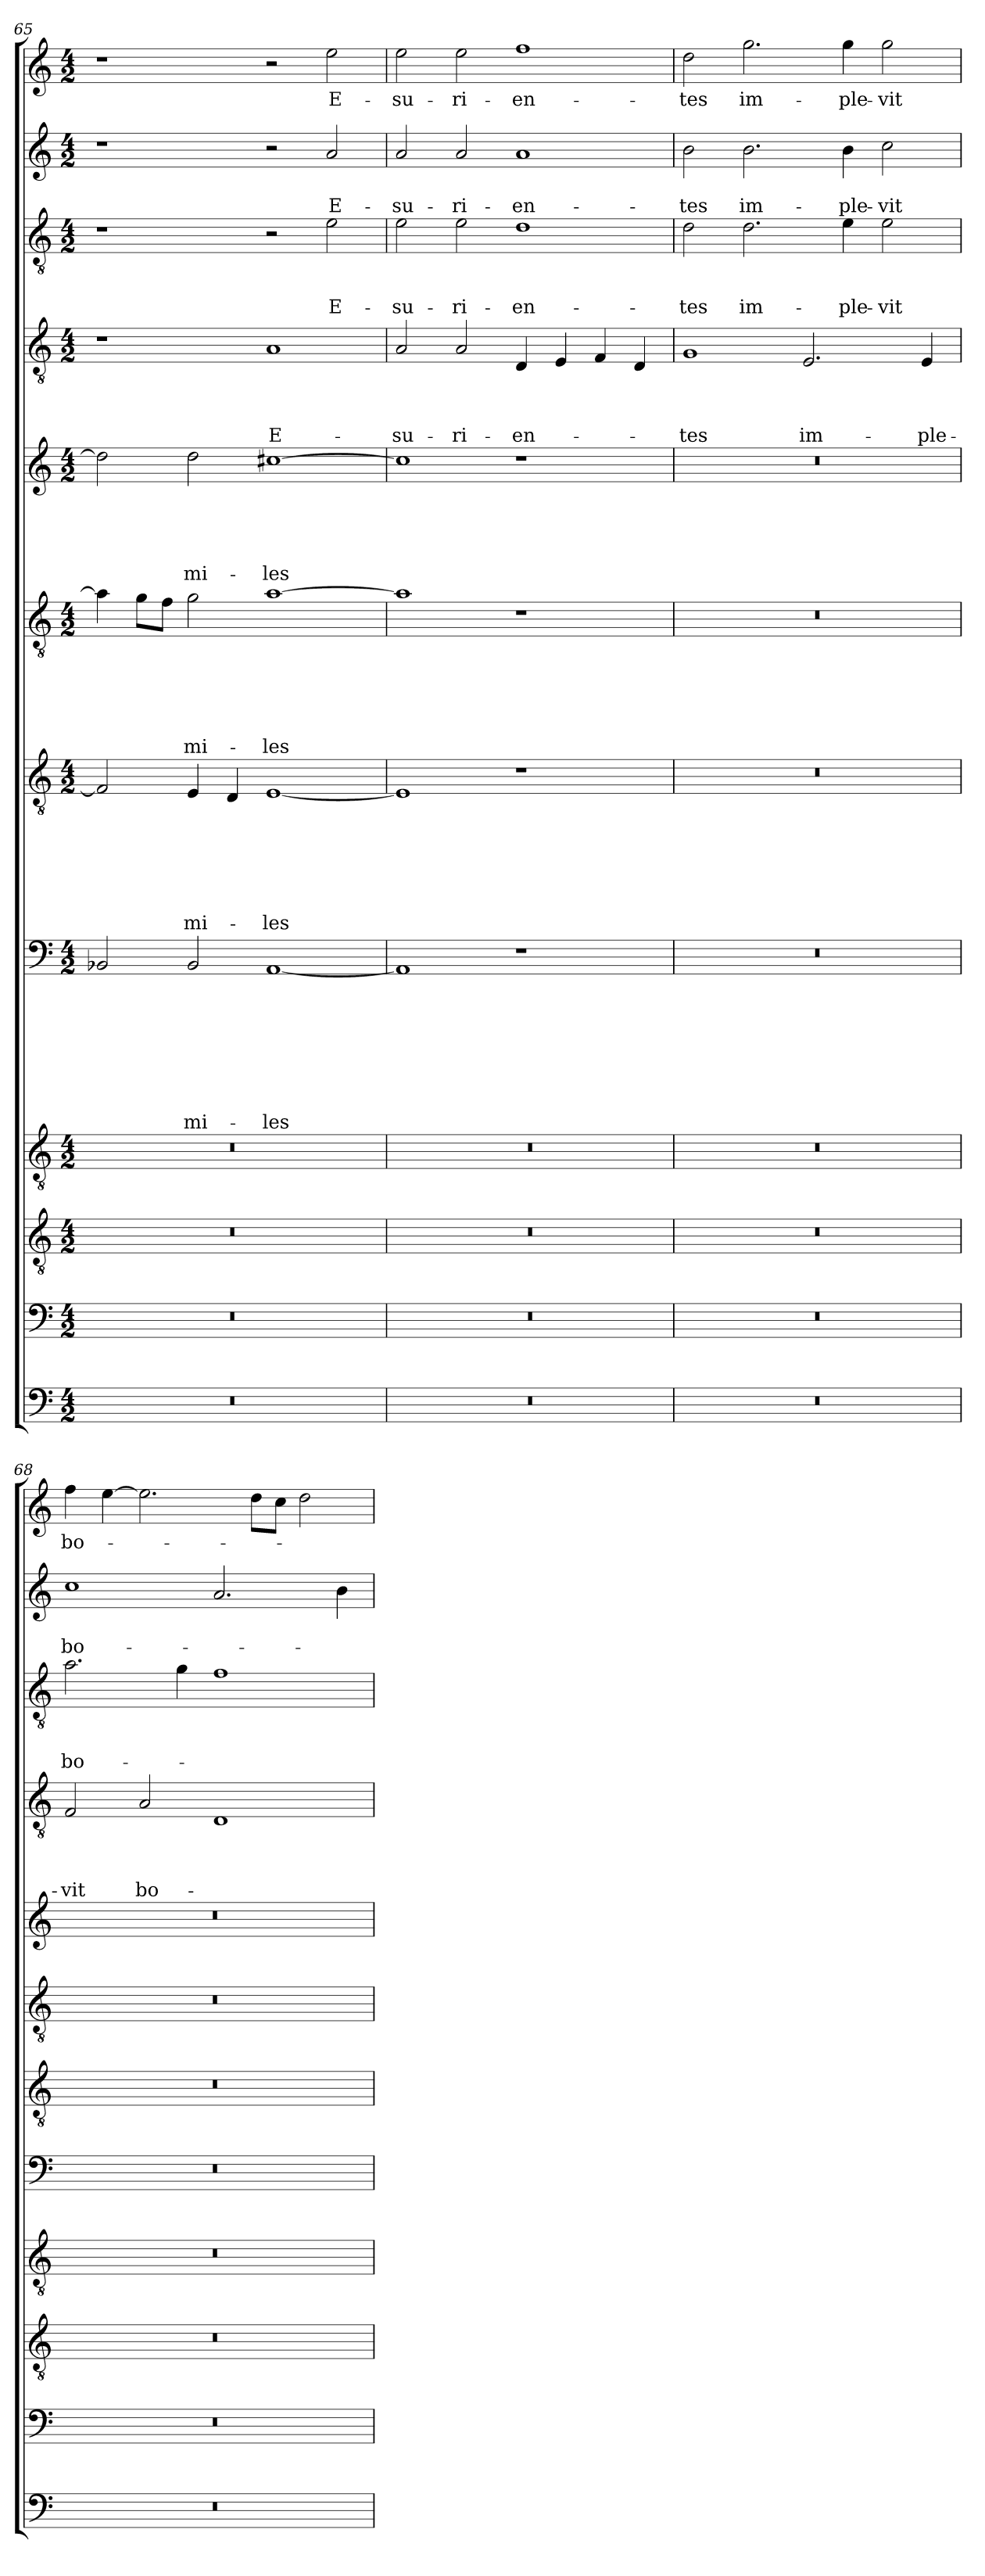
**kern	**kern	**kern	**kern	**kern	**text	**text	**text	**text	**text	**text	**text	**text	**kern	**text	**text	**text	**text	**text	**text	**text	**kern	**text	**text	**text	**text	**text	**text	**kern	**text	**text	**text	**text	**text	**kern	**text	**text	**text	**text	**kern	**text	**text	**text	**kern	**text	**text	**kern	**text
*part12	*part11	*part10	*part9	*part8	*part8	*part8	*part8	*part8	*part8	*part8	*part8	*part8	*part7	*part7	*part7	*part7	*part7	*part7	*part7	*part7	*part6	*part6	*part6	*part6	*part6	*part6	*part6	*part5	*part5	*part5	*part5	*part5	*part5	*part4	*part4	*part4	*part4	*part4	*part3	*part3	*part3	*part3	*part2	*part2	*part2	*part1	*part1
*staff12	*staff11	*staff10	*staff9	*staff8	*staff8	*staff8	*staff8	*staff8	*staff8	*staff8	*staff8	*staff8	*staff7	*staff7	*staff7	*staff7	*staff7	*staff7	*staff7	*staff7	*staff6	*staff6	*staff6	*staff6	*staff6	*staff6	*staff6	*staff5	*staff5	*staff5	*staff5	*staff5	*staff5	*staff4	*staff4	*staff4	*staff4	*staff4	*staff3	*staff3	*staff3	*staff3	*staff2	*staff2	*staff2	*staff1	*staff1
!!LO:PB:g=z
*clefF4	*clefF4	*clefGv2	*clefGv2	*clefF4	*	*	*	*	*	*	*	*	*clefGv2	*	*	*	*	*	*	*	*clefGv2	*	*	*	*	*	*	*clefG2	*	*	*	*	*	*clefGv2	*	*	*	*	*clefGv2	*	*	*	*clefG2	*	*	*clefG2	*
*k[]	*k[]	*k[]	*k[]	*k[]	*	*	*	*	*	*	*	*	*k[]	*	*	*	*	*	*	*	*k[]	*	*	*	*	*	*	*k[]	*	*	*	*	*	*k[]	*	*	*	*	*k[]	*	*	*	*k[]	*	*	*k[]	*
*C:	*C:	*C:	*C:	*C:	*	*	*	*	*	*	*	*	*C:	*	*	*	*	*	*	*	*C:	*	*	*	*	*	*	*C:	*	*	*	*	*	*C:	*	*	*	*	*C:	*	*	*	*C:	*	*	*C:	*
*M4/2	*M4/2	*M4/2	*M4/2	*M4/2	*	*	*	*	*	*	*	*	*M4/2	*	*	*	*	*	*	*	*M4/2	*	*	*	*	*	*	*M4/2	*	*	*	*	*	*M4/2	*	*	*	*	*M4/2	*	*	*	*M4/2	*	*	*M4/2	*
=65	=65	=65	=65	=65	=65	=65	=65	=65	=65	=65	=65	=65	=65	=65	=65	=65	=65	=65	=65	=65	=65	=65	=65	=65	=65	=65	=65	=65	=65	=65	=65	=65	=65	=65	=65	=65	=65	=65	=65	=65	=65	=65	=65	=65	=65	=65	=65
0r	0r	0r	0r	2BB-X/	.	.	.	.	.	.	.	.	2F/]	.	.	.	.	.	.	.	4a\]	.	.	.	.	.	.	2dd\]	.	.	.	.	.	1r	.	.	.	.	1r	.	.	.	1r	.	.	1r	.
.	.	.	.	.	.	.	.	.	.	.	.	.	.	.	.	.	.	.	.	.	8g\L	.	.	.	.	.	.	.	.	.	.	.	.	.	.	.	.	.	.	.	.	.	.	.	.	.	.
.	.	.	.	.	.	.	.	.	.	.	.	.	.	.	.	.	.	.	.	.	8f\J	.	.	.	.	.	.	.	.	.	.	.	.	.	.	.	.	.	.	.	.	.	.	.	.	.	.
!	!	!	!	!	!	!	!	!	!	!	!	!LO:LY:b	!	!	!	!	!	!	!	!LO:LY:b	!	!	!	!	!	!	!LO:LY:b	!	!	!	!	!	!LO:LY:b	!	!	!	!	!	!	!	!	!	!	!	!	!	!
.	.	.	.	2BB-/	.	.	.	.	.	.	.	-mi-	4E/	.	.	.	.	.	.	-mi-	2g\	.	.	.	.	.	-mi-	2dd\	.	.	.	.	-mi-	.	.	.	.	.	.	.	.	.	.	.	.	.	.
.	.	.	.	.	.	.	.	.	.	.	.	.	4D/	.	.	.	.	.	.	.	.	.	.	.	.	.	.	.	.	.	.	.	.	.	.	.	.	.	.	.	.	.	.	.	.	.	.
!	!	!	!	!	!	!	!	!	!	!	!	!LO:LY:b	!	!	!	!	!	!	!	!LO:LY:b	!	!	!	!	!	!	!LO:LY:b	!	!	!	!	!	!LO:LY:b	!	!	!	!	!LO:LY:b	!	!	!	!	!	!	!	!	!
.	.	.	.	[1AA	.	.	.	.	.	.	.	-les	[1E	.	.	.	.	.	.	-les	[1a	.	.	.	.	.	-les	[1cc#X	.	.	.	.	-les	1A	.	.	.	E-	2r	.	.	.	2r	.	.	2r	.
!	!	!	!	!	!	!	!	!	!	!	!	!	!	!	!	!	!	!	!	!	!	!	!	!	!	!	!	!	!	!	!	!	!	!	!	!	!	!	!	!	!	!LO:LY:b	!	!	!LO:LY:b	!	!LO:LY:b
.	.	.	.	.	.	.	.	.	.	.	.	.	.	.	.	.	.	.	.	.	.	.	.	.	.	.	.	.	.	.	.	.	.	.	.	.	.	.	2e\	.	.	E-	2a/	.	E-	2ee\	E-
=66	=66	=66	=66	=66	=66	=66	=66	=66	=66	=66	=66	=66	=66	=66	=66	=66	=66	=66	=66	=66	=66	=66	=66	=66	=66	=66	=66	=66	=66	=66	=66	=66	=66	=66	=66	=66	=66	=66	=66	=66	=66	=66	=66	=66	=66	=66	=66
!	!	!	!	!	!	!	!	!	!	!	!	!	!	!	!	!	!	!	!	!	!	!	!	!	!	!	!	!	!	!	!	!	!	!	!	!	!	!LO:LY:b	!	!	!	!LO:LY:b	!	!	!LO:LY:b	!	!LO:LY:b
0r	0r	0r	0r	1AA]	.	.	.	.	.	.	.	.	1E]	.	.	.	.	.	.	.	1a]	.	.	.	.	.	.	1cc#]	.	.	.	.	.	2A/	.	.	.	-su-	2e\	.	.	-su-	2a/	.	-su-	2ee\	-su-
!	!	!	!	!	!	!	!	!	!	!	!	!	!	!	!	!	!	!	!	!	!	!	!	!	!	!	!	!	!	!	!	!	!	!	!	!	!	!LO:LY:b	!	!	!	!LO:LY:b	!	!	!LO:LY:b	!	!LO:LY:b
.	.	.	.	.	.	.	.	.	.	.	.	.	.	.	.	.	.	.	.	.	.	.	.	.	.	.	.	.	.	.	.	.	.	2A/	.	.	.	-ri-	2e\	.	.	-ri-	2a/	.	-ri-	2ee\	-ri-
!	!	!	!	!	!	!	!	!	!	!	!	!	!	!	!	!	!	!	!	!	!	!	!	!	!	!	!	!	!	!	!	!	!	!	!	!	!	!LO:LY:b	!	!	!	!LO:LY:b	!	!	!LO:LY:b	!	!LO:LY:b
.	.	.	.	1r	.	.	.	.	.	.	.	.	1r	.	.	.	.	.	.	.	1r	.	.	.	.	.	.	1r	.	.	.	.	.	4D/	.	.	.	-en-	1d	.	.	-en-	1a	.	-en-	1ff	-en-
.	.	.	.	.	.	.	.	.	.	.	.	.	.	.	.	.	.	.	.	.	.	.	.	.	.	.	.	.	.	.	.	.	.	4E/	.	.	.	.	.	.	.	.	.	.	.	.	.
.	.	.	.	.	.	.	.	.	.	.	.	.	.	.	.	.	.	.	.	.	.	.	.	.	.	.	.	.	.	.	.	.	.	4F/	.	.	.	.	.	.	.	.	.	.	.	.	.
.	.	.	.	.	.	.	.	.	.	.	.	.	.	.	.	.	.	.	.	.	.	.	.	.	.	.	.	.	.	.	.	.	.	4D/	.	.	.	.	.	.	.	.	.	.	.	.	.
=67	=67	=67	=67	=67	=67	=67	=67	=67	=67	=67	=67	=67	=67	=67	=67	=67	=67	=67	=67	=67	=67	=67	=67	=67	=67	=67	=67	=67	=67	=67	=67	=67	=67	=67	=67	=67	=67	=67	=67	=67	=67	=67	=67	=67	=67	=67	=67
!	!	!	!	!	!	!	!	!	!	!	!	!	!	!	!	!	!	!	!	!	!	!	!	!	!	!	!	!	!	!	!	!	!	!	!	!	!	!LO:LY:b	!	!	!	!LO:LY:b	!	!	!LO:LY:b	!	!LO:LY:b
0r	0r	0r	0r	0r	.	.	.	.	.	.	.	.	0r	.	.	.	.	.	.	.	0r	.	.	.	.	.	.	0r	.	.	.	.	.	1G	.	.	.	-tes	2d\	.	.	-tes	2b\	.	-tes	2dd\	-tes
!	!	!	!	!	!	!	!	!	!	!	!	!	!	!	!	!	!	!	!	!	!	!	!	!	!	!	!	!	!	!	!	!	!	!	!	!	!	!	!	!	!	!LO:LY:b	!	!	!LO:LY:b	!	!LO:LY:b
.	.	.	.	.	.	.	.	.	.	.	.	.	.	.	.	.	.	.	.	.	.	.	.	.	.	.	.	.	.	.	.	.	.	.	.	.	.	.	2.d\	.	.	im-	2.b\	.	im-	2.gg\	im-
!	!	!	!	!	!	!	!	!	!	!	!	!	!	!	!	!	!	!	!	!	!	!	!	!	!	!	!	!	!	!	!	!	!	!	!	!	!	!LO:LY:b	!	!	!	!	!	!	!	!	!
.	.	.	.	.	.	.	.	.	.	.	.	.	.	.	.	.	.	.	.	.	.	.	.	.	.	.	.	.	.	.	.	.	.	2.E/	.	.	.	im-	.	.	.	.	.	.	.	.	.
!	!	!	!	!	!	!	!	!	!	!	!	!	!	!	!	!	!	!	!	!	!	!	!	!	!	!	!	!	!	!	!	!	!	!	!	!	!	!	!	!	!	!LO:LY:b	!	!	!LO:LY:b	!	!LO:LY:b
.	.	.	.	.	.	.	.	.	.	.	.	.	.	.	.	.	.	.	.	.	.	.	.	.	.	.	.	.	.	.	.	.	.	.	.	.	.	.	4e\	.	.	-ple-	4b\	.	-ple-	4gg\	-ple-
!	!	!	!	!	!	!	!	!	!	!	!	!	!	!	!	!	!	!	!	!	!	!	!	!	!	!	!	!	!	!	!	!	!	!	!	!	!	!	!	!	!	!LO:LY:b	!	!	!LO:LY:b	!	!LO:LY:b
.	.	.	.	.	.	.	.	.	.	.	.	.	.	.	.	.	.	.	.	.	.	.	.	.	.	.	.	.	.	.	.	.	.	.	.	.	.	.	2e\	.	.	-vit	2cc\	.	-vit	2gg\	-vit
!	!	!	!	!	!	!	!	!	!	!	!	!	!	!	!	!	!	!	!	!	!	!	!	!	!	!	!	!	!	!	!	!	!	!	!	!	!	!LO:LY:b	!	!	!	!	!	!	!	!	!
.	.	.	.	.	.	.	.	.	.	.	.	.	.	.	.	.	.	.	.	.	.	.	.	.	.	.	.	.	.	.	.	.	.	4E/	.	.	.	-ple-	.	.	.	.	.	.	.	.	.
=68	=68	=68	=68	=68	=68	=68	=68	=68	=68	=68	=68	=68	=68	=68	=68	=68	=68	=68	=68	=68	=68	=68	=68	=68	=68	=68	=68	=68	=68	=68	=68	=68	=68	=68	=68	=68	=68	=68	=68	=68	=68	=68	=68	=68	=68	=68	=68
!	!	!	!	!	!	!	!	!	!	!	!	!	!	!	!	!	!	!	!	!	!	!	!	!	!	!	!	!	!	!	!	!	!	!	!	!	!	!LO:LY:b	!	!	!	!LO:LY:b	!	!	!LO:LY:b	!	!LO:LY:b
0r	0r	0r	0r	0r	.	.	.	.	.	.	.	.	0r	.	.	.	.	.	.	.	0r	.	.	.	.	.	.	0r	.	.	.	.	.	2F/	.	.	.	-vit	2.a\	.	.	bo-	1cc	.	bo-	4ff\	bo-
.	.	.	.	.	.	.	.	.	.	.	.	.	.	.	.	.	.	.	.	.	.	.	.	.	.	.	.	.	.	.	.	.	.	.	.	.	.	.	.	.	.	.	.	.	.	[4ee\	.
!	!	!	!	!	!	!	!	!	!	!	!	!	!	!	!	!	!	!	!	!	!	!	!	!	!	!	!	!	!	!	!	!	!	!	!	!	!	!LO:LY:b	!	!	!	!	!	!	!	!	!
.	.	.	.	.	.	.	.	.	.	.	.	.	.	.	.	.	.	.	.	.	.	.	.	.	.	.	.	.	.	.	.	.	.	2A/	.	.	.	bo-	.	.	.	.	.	.	.	2.ee\]	.
.	.	.	.	.	.	.	.	.	.	.	.	.	.	.	.	.	.	.	.	.	.	.	.	.	.	.	.	.	.	.	.	.	.	.	.	.	.	.	4g\	.	.	.	.	.	.	.	.
.	.	.	.	.	.	.	.	.	.	.	.	.	.	.	.	.	.	.	.	.	.	.	.	.	.	.	.	.	.	.	.	.	.	1D	.	.	.	.	1f	.	.	.	2.a/	.	.	.	.
.	.	.	.	.	.	.	.	.	.	.	.	.	.	.	.	.	.	.	.	.	.	.	.	.	.	.	.	.	.	.	.	.	.	.	.	.	.	.	.	.	.	.	.	.	.	8dd\L	.
.	.	.	.	.	.	.	.	.	.	.	.	.	.	.	.	.	.	.	.	.	.	.	.	.	.	.	.	.	.	.	.	.	.	.	.	.	.	.	.	.	.	.	.	.	.	8cc\J	.
.	.	.	.	.	.	.	.	.	.	.	.	.	.	.	.	.	.	.	.	.	.	.	.	.	.	.	.	.	.	.	.	.	.	.	.	.	.	.	.	.	.	.	.	.	.	2dd\	.
.	.	.	.	.	.	.	.	.	.	.	.	.	.	.	.	.	.	.	.	.	.	.	.	.	.	.	.	.	.	.	.	.	.	.	.	.	.	.	.	.	.	.	4b\	.	.	.	.
=	=	=	=	=	=	=	=	=	=	=	=	=	=	=	=	=	=	=	=	=	=	=	=	=	=	=	=	=	=	=	=	=	=	=	=	=	=	=	=	=	=	=	=	=	=	=	=
*-	*-	*-	*-	*-	*-	*-	*-	*-	*-	*-	*-	*-	*-	*-	*-	*-	*-	*-	*-	*-	*-	*-	*-	*-	*-	*-	*-	*-	*-	*-	*-	*-	*-	*-	*-	*-	*-	*-	*-	*-	*-	*-	*-	*-	*-	*-	*-
